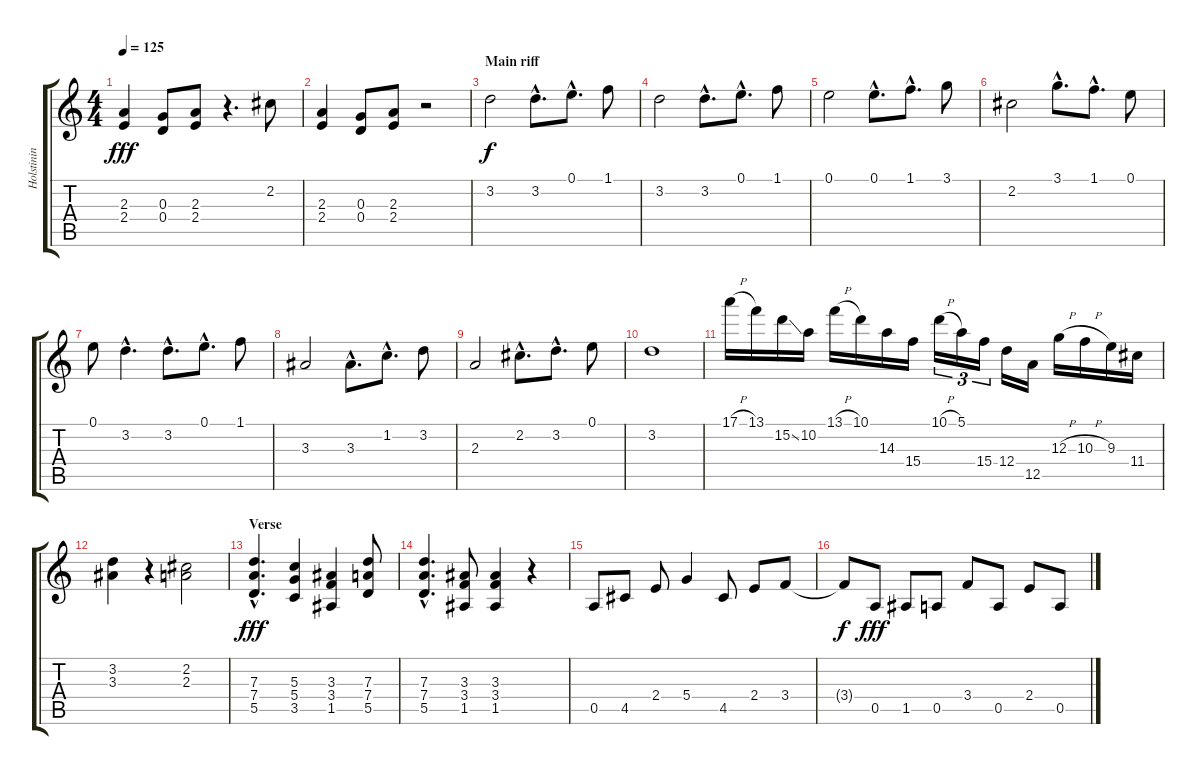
\track ("Holstinin" "Holstinin") {instrument distortionguitar}
\staff {score tabs}
\tuning (E4 B3 G3 D3 A2 E2) {hide}
\ts (4 4)
\tempo 125
\clef g2
\ks c
(2.3 2.4).4{dy fff} (0.3 0.4).8 (2.3 2.4).8 r.4{d} 2.2.8 |
(2.3 2.4).4 (0.3 0.4).8 (2.3 2.4).8 r.2 |
\section ("" "Main riff")
3.2.2{dy f} 3.2{hac}.8{d} 0.1{hac}.8{d} 1.1.8 |
3.2.2 3.2{hac}.8{d} 0.1{hac}.8{d} 1.1.8 |
0.1.2 0.1{hac}.8{d} 1.1{hac}.8{d} 3.1.8 |
2.2.2 3.1{hac}.8{d} 1.1{hac}.8{d} 0.1.8 |
0.1.8 3.2{hac}.4{d} 3.2{hac}.8{d} 0.1{hac}.8{d} 1.1.8 |
3.3.2 3.3{hac}.8{d} 1.2{hac}.8{d} 3.2.8 |
2.3.2 2.2{hac}.8{d} 3.2{hac}.8{d} 0.1.8 |
3.2.1 |
17.1{h}.16 13.1.16 15.2{ss}.16 10.2.16 13.1{h}.16 10.1.16 14.3.16 15.4.16 10.1{h}.16{tu (3 2)} 5.1.16{tu (3 2)} 15.4.16{tu (3 2)} 12.4.16 12.5.16 12.3{h}.16 10.3{h}.16 9.3.16 11.4.16 |
(3.2 3.3).4 r.4 (2.2 2.3).2 |
\section ("" "Verse")
(7.3{hac} 7.4{hac} 5.5{hac}).4{d dy fff} (5.3 5.4 3.5).4 (3.3 3.4 1.5).4 (7.3 7.4 5.5).8 |
(7.3{hac} 7.4{hac} 5.5{hac}).4{d} (3.3 3.4 1.5).8 (3.3 3.4 1.5).4 r.4 |
0.5.8 4.5.8 2.4.8 5.4.4 4.5.8 2.4.8 3.4.8 |
3.4{t}.8{dy f} 0.5.8{dy fff} 1.5.8 0.5.8 3.4.8 0.5.8 2.4.8 0.5.8
